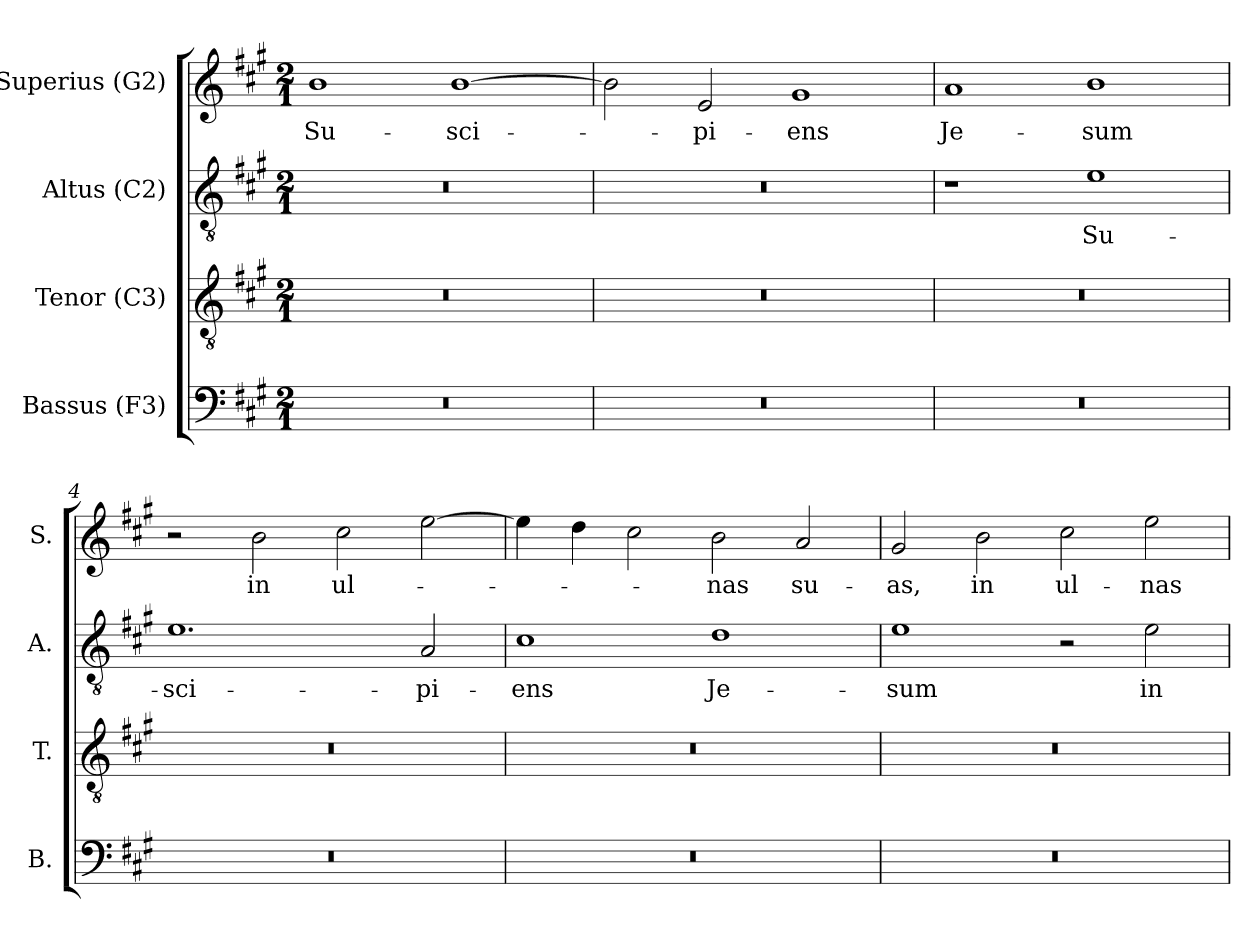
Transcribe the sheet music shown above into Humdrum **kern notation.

**kern	**kern	**kern	**text	**kern	**text
*part4	*part3	*part2	*part2	*part1	*part1
*staff4	*staff3	*staff2	*staff2	*staff1	*staff1
*I"Bassus (F3)	*I"Tenor (C3)	*I"Altus (C2)	*	*I"Superius (G2)	*
*I'B.	*I'T.	*I'A.	*	*I'S.	*
!!LO:PB:g=z
*clefF4	*clefGv2	*clefGv2	*	*clefG2	*
*	*ITrd7c12	*ITrd7c12	*	*	*
*k[f#c#g#]	*k[f#c#g#]	*k[f#c#g#]	*	*k[f#c#g#]	*
*A:	*A:	*A:	*	*A:	*
*M2/1	*M2/1	*M2/1	*	*M2/1	*
=1	=1	=1	=1	=1	=1
!LO:N:vis=1	!LO:N:vis=1	!LO:N:vis=1	!	!	!
!	!	!	!	!	!LO:LY:b:color=#000000
0r	0r	0r	.	1bi	Su-
!	!	!	!	!	!LO:LY:b:color=#000000
.	.	.	.	[1bi	-sci-
=2	=2	=2	=2	=2	=2
!LO:N:vis=1	!LO:N:vis=1	!LO:N:vis=1	!	!	!
0r	0r	0r	.	2bi\]	.
!	!	!	!	!	!LO:LY:b:color=#000000
.	.	.	.	2ei/	-pi-
!	!	!	!	!	!LO:LY:b:color=#000000
.	.	.	.	1g#i	-ens
=3	=3	=3	=3	=3	=3
!LO:N:vis=1	!LO:N:vis=1	!	!	!	!
!	!	!	!	!	!LO:LY:b:color=#000000
0r	0r	1r	.	1ai	Je-
!	!	!	!LO:LY:b:color=#000000	!	!
!	!	!	!	!	!LO:LY:b:color=#000000
.	.	1Ei	Su-	1bi	-sum
=4	=4	=4	=4	=4	=4
!LO:N:vis=1	!LO:N:vis=1	!	!	!	!
!	!	!	!LO:LY:b:color=#000000	!	!
0r	0r	1.Ei	-sci-	2r	.
!	!	!	!	!	!LO:LY:b:color=#000000
.	.	.	.	2bi\	in
!	!	!	!	!	!LO:LY:b:color=#000000
.	.	.	.	2cc#i\	ul-
!	!	!	!LO:LY:b:color=#000000	!	!
.	.	2AAi/	-pi-	[2eei\	.
!!LO:LB:g=z
=5	=5	=5	=5	=5	=5
!LO:N:vis=1	!LO:N:vis=1	!	!	!	!
!	!	!	!LO:LY:b:color=#000000	!	!
0r	0r	1C#i	-ens	4eei\]	.
.	.	.	.	4ddi\	.
.	.	.	.	2cc#i\	.
!	!	!	!LO:LY:b:color=#000000	!	!
!	!	!	!	!	!LO:LY:b:color=#000000
.	.	1Di	Je-	2bi\	-nas
!	!	!	!	!	!LO:LY:b:color=#000000
.	.	.	.	2ai/	su-
=6	=6	=6	=6	=6	=6
!LO:N:vis=1	!LO:N:vis=1	!	!	!	!
!	!	!	!LO:LY:b:color=#000000	!	!
!	!	!	!	!	!LO:LY:b:color=#000000
0r	0r	1Ei	-sum	2g#i/	-as,
!	!	!	!	!	!LO:LY:b:color=#000000
.	.	.	.	2bi\	in
!	!	!	!	!	!LO:LY:b:color=#000000
.	.	2r	.	2cc#i\	ul-
!	!	!	!LO:LY:b:color=#000000	!	!
!	!	!	!	!	!LO:LY:b:color=#000000
.	.	2Ei\	in	2eei\	-nas
=	=	=	=	=	=
*-	*-	*-	*-	*-	*-
